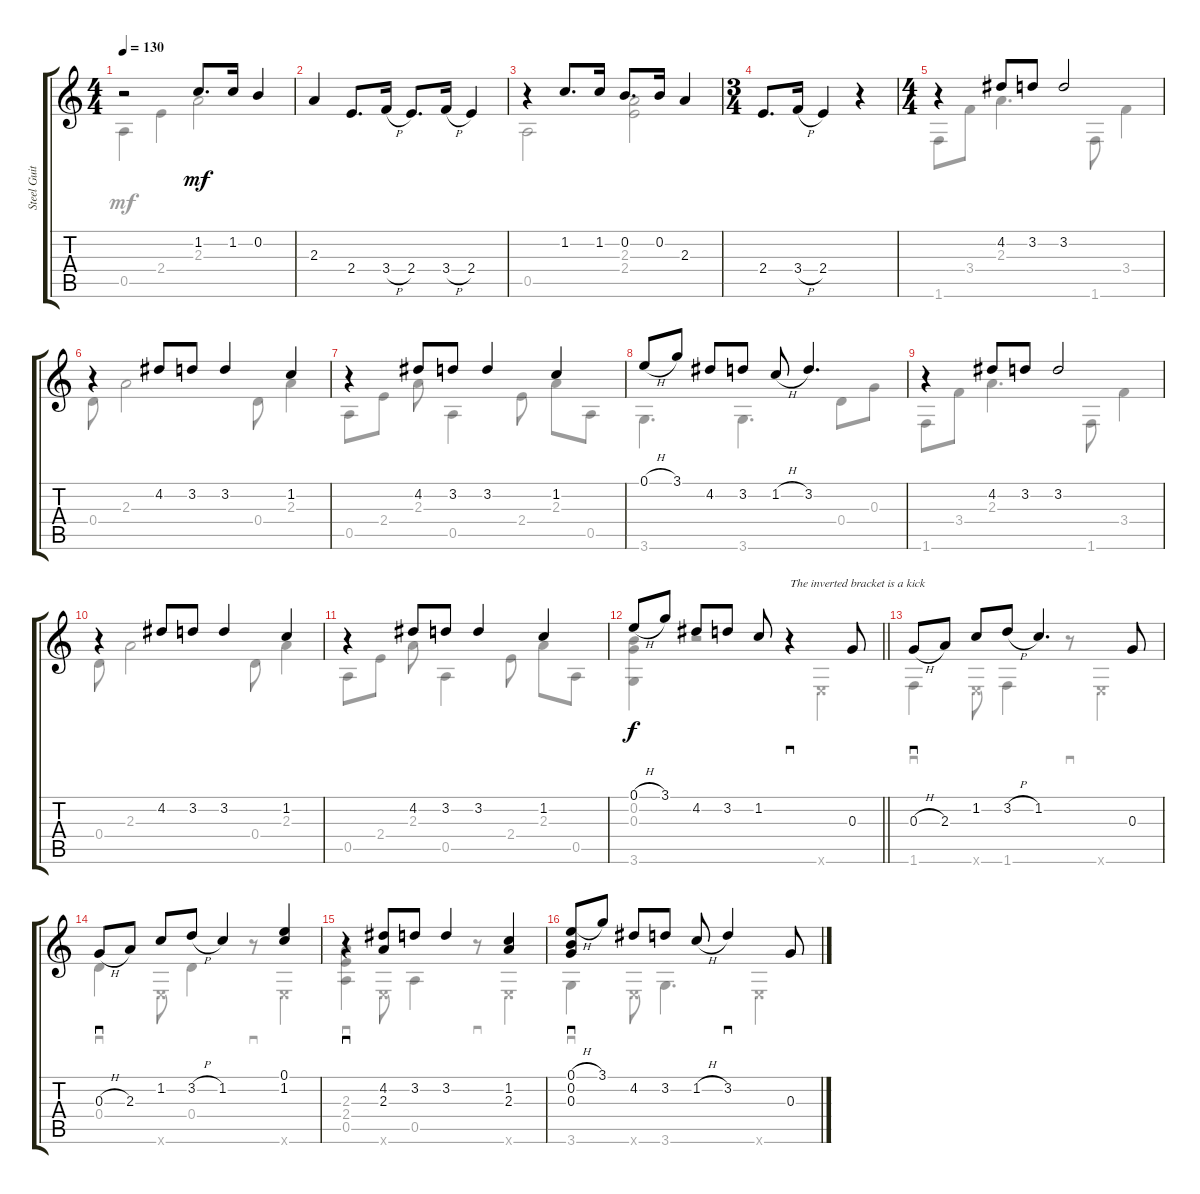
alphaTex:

\track ("Steel Guitar" "Steel Guit") {instrument acousticguitarsteel}
\staff {score tabs}
\tuning (E4 B3 G3 D3 A2 E2) {hide}
\voice
\ts (4 4)
\tempo 130
\clef g2
\ks c
r.2{dy mf instrument acousticguitarsteel} 1.2.8{d} 1.2.16 0.2.4 |
2.3.4 2.4.8{d} 3.4{h}.16 2.4.8{d} 3.4{h}.16 2.4.4 |
r.4 1.2.8{d} 1.2.16 0.2.8{d} 0.2.16 2.3.4 |
\ts (3 4)
2.4.8{d} 3.4{h}.16 2.4.4 r.4 |
\ts (4 4)
r.4 4.2.8 3.2.8 3.2.2 |
r.4 4.2.8 3.2.8 3.2.4 1.2.4 |
r.4 4.2.8 3.2.8 3.2.4 1.2.4 |
0.1{h}.8 3.1.8 4.2.8 3.2.8 1.2{h}.8 3.2.4{d} |
r.4 4.2.8 3.2.8 3.2.2 |
r.4 4.2.8 3.2.8 3.2.4 1.2.4 |
r.4 4.2.8 3.2.8 3.2.4 1.2.4 |
\barLineRight lightlight
0.1{h}.8{dy f} 3.1.8 4.2.8 3.2.8 1.2.8 r.4{sd txt "The inverted bracket is a kick"} 0.3.8 |
0.3{h}.8{sd} 2.3.8 1.2.8 3.2{h}.8 1.2.4{d} 0.3.8 |
0.3{h}.8{sd} 2.3.8 1.2.8 3.2{h}.8 1.2.4 (0.1 1.2).4 |
r.4{sd} (4.2 2.3).8 3.2.8 3.2.4 (1.2 2.3).4 |
(0.1{h} 0.2 0.3).8{sd} 3.1.8 4.2.8 3.2.8 1.2{h}.8 3.2.4{sd} 0.3.8
\voice
\clef g2
\ottava regular
\simile none
\ks c
0.5.4{dy mf} 2.4.4 2.3.2 |
|
0.5.2 (2.3 2.4).2 |
|
1.6.8 3.4.8 2.3.4{d} 1.6.8 3.4.4 |
0.4.8 2.3.2 0.4.8 2.3.4 |
0.5.8 2.4.8 2.3.8 0.5.4 2.4.8 2.3.8 0.5.8 |
3.6.4{d} 3.6.4{d} 0.4.8 0.3.8 |
1.6.8 3.4.8 2.3.4{d} 1.6.8 3.4.4 |
0.4.8 2.3.2 0.4.8 2.3.4 |
0.5.8 2.4.8 2.3.8 0.5.4 2.4.8 2.3.8 0.5.8 |
\barLineRight lightlight
(0.2 0.3 3.6).4{dy f} r.2 0.6{x}.4 |
1.6.4{sd} 0.6{x}.8 1.6.4 r.8{sd} 0.6{x}.4 |
0.4.4{sd} 0.6{x}.8 0.4.4 r.8{sd} 0.6{x}.4 |
(2.3 2.4 0.5).4{sd} 0.6{x}.8 0.5.4 r.8{sd} 0.6{x}.4 |
3.6.4{sd} 0.6{x}.8 3.6.4{d} 0.6{x}.4
